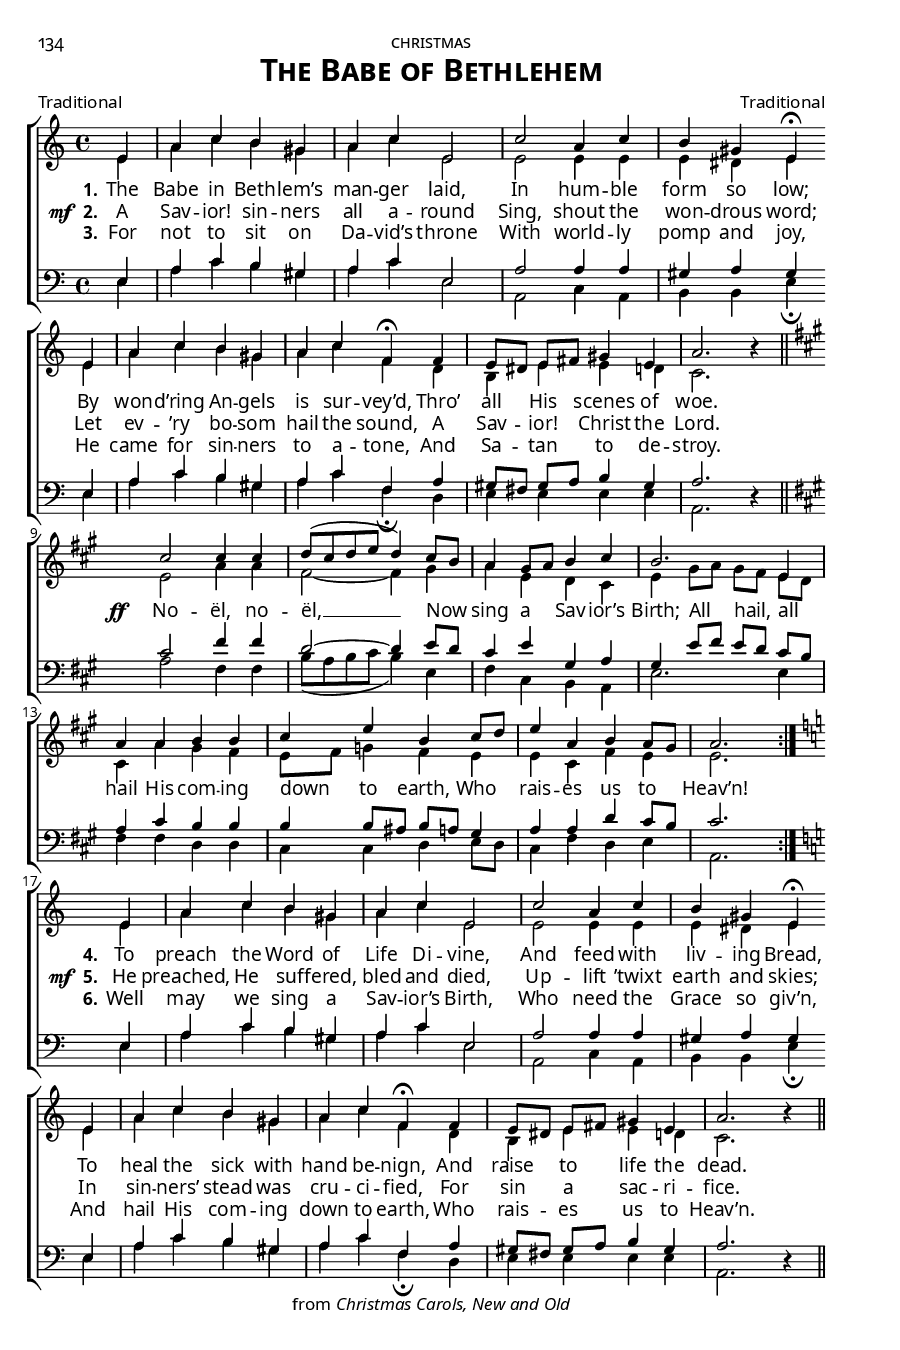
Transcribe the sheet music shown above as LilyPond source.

\version "2.14.2"
\include "util.ly"
\header {
  title = \markup{\override #'(font-name . "Garamond Premier Pro Semibold"){ \abs-fontsize #15 \smallCapsOldStyle"The Babe of Bethlehem"}}
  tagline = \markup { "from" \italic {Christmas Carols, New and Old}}
  poet = "Traditional"
  composer = "Traditional"
}
\paper {
  %print-all-headers = ##t
  paper-height = 9\in
  paper-width = 6\in
  indent = 0\in
  %system-system-spacing = #'((basic-distance . 10) (padding . 0))
  system-system-spacing =
    #'((basic-distance . 0)
       (minimum-distance . 0)
       (padding . -35)
       (stretchability . 100))
  last-bottom-spacing =
    #'((basic-distance . 0)
       (minimum-distance . 0)
       (padding . 0.1)
       (stretchability . 0))
       
  ragged-last-bottom = ##f
  ragged-bottom = ##f
  two-sided = ##t
  inner-margin = 0.5\in
  outer-margin = 0.25\in
  top-margin = 0.25\in
  bottom-margin = 0.25\in
  first-page-number = #134
  print-first-page-number = ##t
  headerLine = \markup{\override #'(font-name . "Garamond Premier Pro") \smallCapsOldStyle"christmas"}
  oddHeaderMarkup = \markup\fill-line{
     \override #'(font-name . "Garamond Premier Pro")\abs-fontsize #8.5
     \combine 
        \fill-line{"" \on-the-fly #print-page-number-check-first
        \oldStylePageNum""
        }
        \fill-line{\headerLine}
  }
  evenHeaderMarkup = \markup {
     \override #'(font-name . "Garamond Premier Pro")\abs-fontsize #8.5
     \combine
        \on-the-fly #print-page-number-check-first
        \oldStylePageNum""
        \fill-line{\headerLine}
  }
}
#(set-global-staff-size 15) \paper{ #(define fonts (make-pango-font-tree "GoudyOlSt BT" "Garamond Premier Pro" "Garamond Premier Pro" (/ 15 20))) }
global = {
  \key c \major
  \time 4/4
  \autoBeamOff
  \override DynamicLineSpanner #'staff-padding = #0.0
  \override DynamicLineSpanner #'Y-extent = #'(-1 . 1)
}

sopMusic = \relative c' {
  \partial 4 e4 |
  a c b gis |
  a c e,2 |
  c' a4 c |
  b gis e\fermata \bar""\break e |
  
  a c b gis a c f,\fermata f |
  e8[ dis] e[ fis] gis4 e |
  a2. b4\rest \bar "||" \key a\major \break
  
  cis2 cis4 cis |
  d8([ cis d e] d4) cis8[ b] |
  a4 gis8[ a] b4 cis |
  b2. e,4 | \break
  
  a a b b |
  cis e b cis8[ d] |
  e4 a, b a8[ gis] |
  \partial 2. a2. \bar ":|" \break
  
  
  
  \key c\major
  \partial 4 e4 |
  a c b gis |
  a c e,2 |
  c' a4 c |
  b gis e\fermata \bar""\break e |
  
  a c b gis a c f,\fermata f |
  e8[ dis] e[ fis] gis4 e |
  a2. b4\rest \bar "||"
}
sopWords = \lyricmode {
  
}

altoMusic = \relative c' {
  e4 |
  a c b gis |
  a c e,2 |
  e e4 e |
  e dis e e |
  
  a c b gis |
  a c f, d |
  b e e d! |
  c2. s4 \bar "||"
  
  \key a\major
  e2 a4 a |
  fis2~ fis4 gis |
  a e d cis |
  e gis8[ a] gis[ fis] e[ d] |
  
  cis4 a' gis fis |
  e8[ fis] g4 fis e |
  e cis fis e |
  e2. |
  
  
  \key c\major
    e4 |
  a c b gis |
  a c e,2 |
  e e4 e |
  e dis e e |
  
  a c b gis |
  a c f, d |
  b e e d! |
  c2. s4 \bar "||"
}
altoWords = {
  \dropLyricsXI
  \lyricmode {
    \set stanza = #"1."
    The Babe in Beth -- lem’s man -- ger laid,
    In hum -- ble form so low;
    By won -- d’ring An -- gels is sur -- vey’d,
    Thro’ all His 
    \set associatedVoice = "sopranos"
    scenes of woe.
    \unset associatedVoice
  }
  \set stanza = \markup\dynamic"ff   "
  \lyricmode{
    \set associatedVoice = "sopranos"
    No -- ël, no -- ël, __
    Now \unset associatedVoice sing a Sav -- ior’s Birth;
    All hail, all hail His com -- ing down to earth,
    Who rais -- es us to Heav’n!
    
    
    \set stanza = #"4."
    To preach the Word of Life Di -- vine,
    And feed with liv -- ing Bread,
    To heal the sick with hand be -- nign,
    And raise to 
    \set associatedVoice = "sopranos"
    life the dead.
  }
}
altoWordsII = {
  \dropLyricsXI
  \set stanza = \markup{\dynamic"  mf " "2."}
  \lyricmode {
    A Sav -- ior! sin -- ners all a -- round
    Sing, shout the won -- drous word;
    Let ev -- ’ry bo -- som hail the sound,
    A Sav -- ior! 
    \set associatedVoice = "sopranos"
    Christ the Lord.
    \unset associatedVoice
    
    \repeat unfold 26 \skip1
  }
  \set stanza = \markup{\dynamic"  mf " "5."}
  \lyricmode{
    He preached, He suf -- fered, bled and died,
    Up -- lift ’twixt earth and skies;
    In sin -- ners’ stead was cru -- ci -- fied,
    For sin a 
    \set associatedVoice = "sopranos"
    sac -- ri -- fice.
    
  }
}
altoWordsIII = \lyricmode {
  \dropLyricsXI
  \set stanza = #"3."
  For not to sit on Da -- vid’s throne
  With world -- ly pomp and joy,
  He came for sin -- ners to a -- tone,
  And Sa -- tan 
  \set associatedVoice = "sopranos"
  to de -- stroy.
  \unset associatedVoice
  
  \repeat unfold 26 \skip1
  \set stanza = #"6."
  Well may we sing a Sav -- ior’s Birth,
  Who need the Grace so giv’n,
  And hail His com -- ing down to earth,
  Who rais -- es 
  \set associatedVoice = "sopranos"
  us to Heav’n.
  
}
altoWordsIV = \lyricmode {
}
altoWordsV = \lyricmode {
}
altoWordsVI = \lyricmode {
}
tenorMusic = \relative c' {
  e,4 |
  a c b gis |
  a c e,2 |
  a a4 a |
  gis a gis e |
  
  a c b gis |
  a c f, a |
  gis8[ fis] gis[ a] b4 gis |
  a2. s4 \bar "||"
  
  \key a\major
  cis2 fis4 fis d2~ d4 |
  e8[ d] |
  cis4 e gis, a |
  gis e'8[ fis] e[ d] cis[ b] |
  
  a4 cis b b |
  b b8[ ais] b[ a] gis4 |
  a a d cis8[ b] |
  cis2. |
  
  
  
  \key c\major
  e,4 |
  a c b gis |
  a c e,2 |
  a a4 a |
  gis a gis e |
  
  a c b gis |
  a c f, a |
  gis8[ fis] gis[ a] b4 gis |
  a2. s4 \bar "||"
}
tenorWords = \lyricmode {

}

bassMusic = \relative c {
  e4 |
  a c b gis |
  a c e,2 |
  a, c4 a |
  b b e\fermata e |
  
  a c b gis |
  a c f,\fermata d |
  e e e e |
  a,2. d4\rest \bar "||"
  
  \key a\major
  a'2 fis4 fis |
  b8([ a b cis] b4) e, |
  fis cis b a |
  e'2. e4 |
  
  fis fis d d |
  cis cis d e8[ d] |
  cis4 fis d e |
  a,2. |
  
  
  
  \key c\major
  e'4 |
  a c b gis |
  a c e,2 |
  a, c4 a |
  b b e\fermata e |
  
  a c b gis |
  a c f,\fermata d |
  e e e e |
  a,2. d4\rest \bar "||"
}
bassWords = \lyricmode {

}

pianoRH = \relative c' {
  
}
pianoLH = \relative c' {
  
}

\score {
  <<
   \new ChoirStaff <<
%    \new Lyrics = sopranos \with { \override VerticalAxisGroup #'nonstaff-relatedstaff-spacing = #'((basic-distance . 1)) }
    \new Staff = women <<
      \new Voice = "sopranos" { \voiceOne << \global \sopMusic >> }
      \new Voice = "altos" { \voiceTwo << \global \altoMusic >> }
    >>
    \new Lyrics \with { alignAboveContext = #"women" \override VerticalAxisGroup #'nonstaff-relatedstaff-spacing = #'((basic-distance . 1))} \lyricsto "sopranos" \sopWords
     \new Lyrics = "altosVI"  \with { alignBelowContext = #"women" \override VerticalAxisGroup #'nonstaff-relatedstaff-spacing = #'((basic-distance . 1))} \lyricsto "altos" \altoWordsVI
    \new Lyrics = "altosV"  \with { alignBelowContext = #"women" \override VerticalAxisGroup #'nonstaff-relatedstaff-spacing = #'((basic-distance . 1))} \lyricsto "altos" \altoWordsV
    \new Lyrics = "altosIV"  \with { alignBelowContext = #"women" \override VerticalAxisGroup #'nonstaff-relatedstaff-spacing = #'((basic-distance . 1))} \lyricsto "altos" \altoWordsIV
    \new Lyrics = "altosIII"  \with { alignBelowContext = #"women" \override VerticalAxisGroup #'nonstaff-relatedstaff-spacing = #'((basic-distance . 1))} \lyricsto "altos" \altoWordsIII
    \new Lyrics = "altosII"  \with { alignBelowContext = #"women" \override VerticalAxisGroup #'nonstaff-relatedstaff-spacing = #'((basic-distance . 1))} \lyricsto "altos" \altoWordsII
    \new Lyrics = "altos"  \with { alignBelowContext = #"women" \override VerticalAxisGroup #'nonstaff-relatedstaff-spacing = #'((padding . -0.9))} \lyricsto "altos" \altoWords
   \new Staff = men <<
      \clef bass
      \new Voice = "tenors" { \voiceOne << \global \tenorMusic >> }
      \new Voice = "basses" { \voiceTwo << \global \bassMusic >> }
    >>
    \new Lyrics \with { alignAboveContext = #"men" \override VerticalAxisGroup #'nonstaff-relatedstaff-spacing = #'((basic-distance . 1)) } \lyricsto "tenors" \tenorWords
    \new Lyrics \with { alignBelowContext = #"men" \override VerticalAxisGroup #'nonstaff-relatedstaff-spacing = #'((basic-distance . 1)) } \lyricsto "basses" \bassWords
  >>
%    \new PianoStaff << \new Staff { \new Voice { \pianoRH } } \new Staff { \clef "bass" \pianoLH } >>
  >>
  \layout {
    \context {
      \Score
      %\override SpacingSpanner #'base-shortest-duration = #(ly:make-moment 1 8)
      %\override SpacingSpanner #'common-shortest-duration = #(ly:make-moment 1 4)
    }
    \context {
      % Remove all empty staves
      % \Staff \RemoveEmptyStaves \override VerticalAxisGroup #'remove-first = ##t
    }
  }
}
